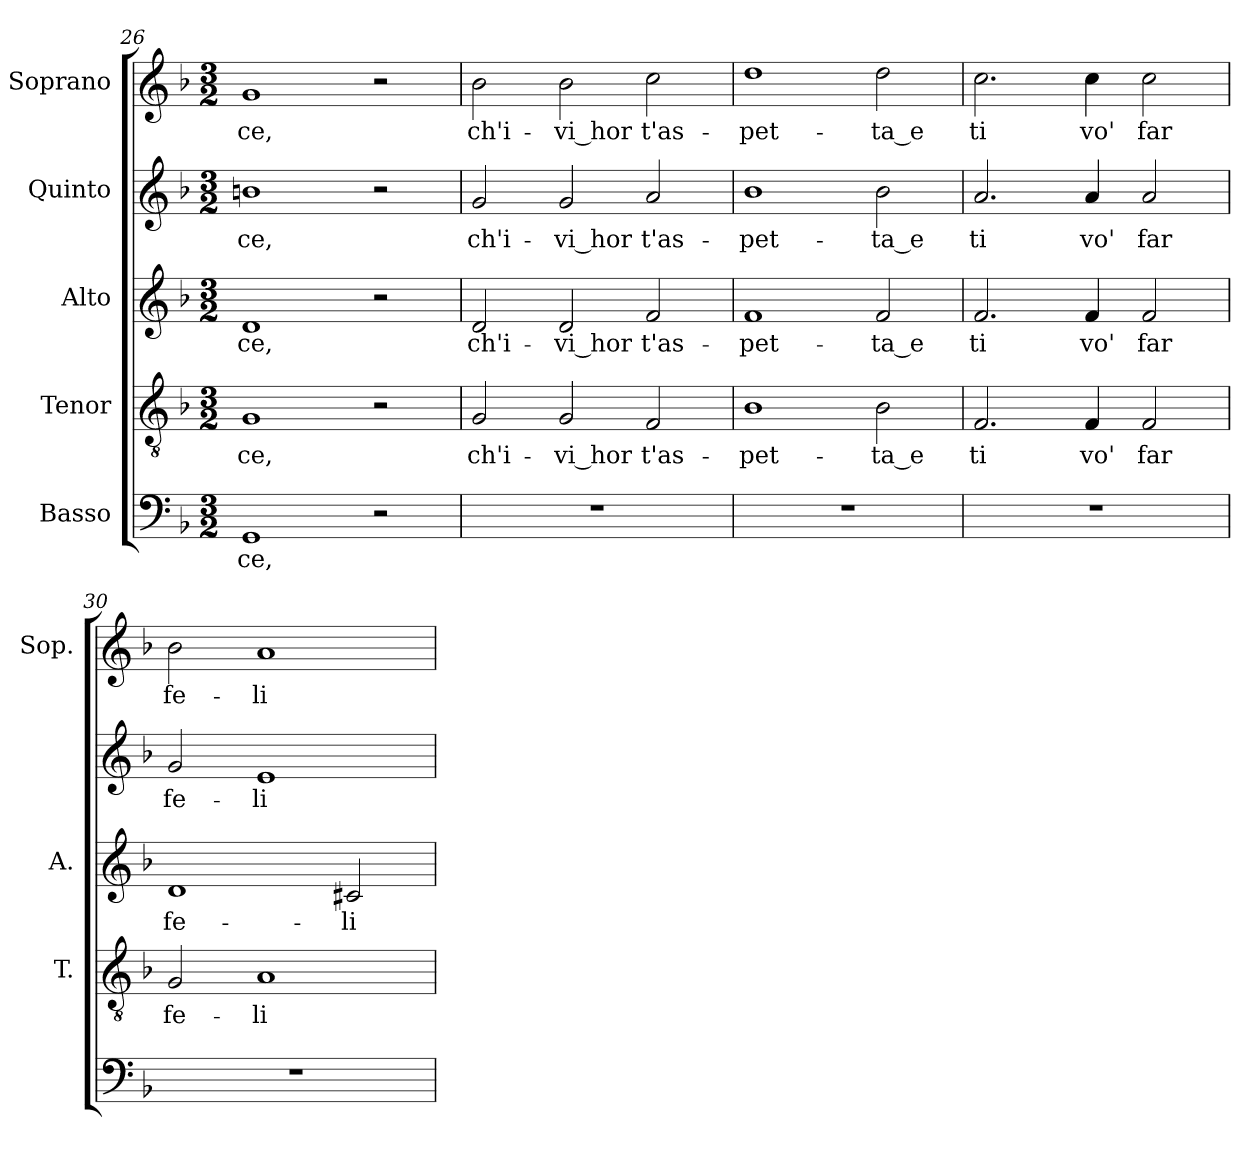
**kern	**text	**kern	**text	**kern	**text	**kern	**text	**kern	**text
*part5	*part5	*part4	*part4	*part3	*part3	*part2	*part2	*part1	*part1
*staff5	*staff5	*staff4	*staff4	*staff3	*staff3	*staff2	*staff2	*staff1	*staff1
*I"Basso	*	*I"Tenor	*	*I"Alto	*	*I"Quinto	*	*I"Soprano	*
*	*	*I'T.	*	*I'A.	*	*	*	*I'Sop.	*
*clefF4	*	*clefGv2	*	*clefG2	*	*clefG2	*	*clefG2	*
*	*	*ITrd7c12	*	*	*	*	*	*	*
*k[b-]	*	*k[b-]	*	*k[b-]	*	*k[b-]	*	*k[b-]	*
*F:	*	*F:	*	*F:	*	*F:	*	*F:	*
*M3/2	*	*M3/2	*	*M3/2	*	*M3/2	*	*M3/2	*
=26	=26	=26	=26	=26	=26	=26	=26	=26	=26
!	!LO:LY:b:color=#000000	!	!	!	!	!	!	!	!
!	!	!	!LO:LY:b:color=#000000	!	!	!	!	!	!
!	!	!	!	!	!LO:LY:b:color=#000000	!	!	!	!
!	!	!	!	!	!	!	!LO:LY:b:color=#000000	!	!
!	!	!	!	!	!	!	!	!	!LO:LY:b:color=#000000
1GGi	-ce,	1GGi	-ce,	1di	-ce,	1bni	-ce,	1gi	-ce,
2r	.	2r	.	2r	.	2r	.	2r	.
=27	=27	=27	=27	=27	=27	=27	=27	=27	=27
!LO:N:vis=1	!	!	!	!	!	!	!	!	!
!	!	!	!LO:LY:b:color=#000000	!	!	!	!	!	!
!	!	!	!	!	!LO:LY:b:color=#000000	!	!	!	!
!	!	!	!	!	!	!	!LO:LY:b:color=#000000	!	!
!	!	!	!	!	!	!	!	!	!LO:LY:b:color=#000000
1.r	.	2GGi/	ch'i-	2di/	ch'i-	2gi/	ch'i-	2b-i\	ch'i-
!	!	!	!LO:LY:b:color=#000000	!	!	!	!	!	!
!	!	!	!	!	!LO:LY:b:color=#000000	!	!	!	!
!	!	!	!	!	!	!	!LO:LY:b:color=#000000	!	!
!	!	!	!	!	!	!	!	!	!LO:LY:b:color=#000000
.	.	2GGi/	-vi_hor	2di/	-vi_hor	2gi/	-vi_hor	2b-i\	-vi_hor
!	!	!	!LO:LY:b:color=#000000	!	!	!	!	!	!
!	!	!	!	!	!LO:LY:b:color=#000000	!	!	!	!
!	!	!	!	!	!	!	!LO:LY:b:color=#000000	!	!
!	!	!	!	!	!	!	!	!	!LO:LY:b:color=#000000
.	.	2FFi/	t'as-	2fi/	t'as-	2ai/	t'as-	2cci\	t'as-
=28	=28	=28	=28	=28	=28	=28	=28	=28	=28
!LO:N:vis=1	!	!	!	!	!	!	!	!	!
!	!	!	!LO:LY:b:color=#000000	!	!	!	!	!	!
!	!	!	!	!	!LO:LY:b:color=#000000	!	!	!	!
!	!	!	!	!	!	!	!LO:LY:b:color=#000000	!	!
!	!	!	!	!	!	!	!	!	!LO:LY:b:color=#000000
1.r	.	1BB-i	-pet-	1fi	-pet-	1b-i	-pet-	1ddi	-pet-
!	!	!	!LO:LY:b:color=#000000	!	!	!	!	!	!
!	!	!	!	!	!LO:LY:b:color=#000000	!	!	!	!
!	!	!	!	!	!	!	!LO:LY:b:color=#000000	!	!
!	!	!	!	!	!	!	!	!	!LO:LY:b:color=#000000
.	.	2BB-i\	-ta_e	2fi/	-ta_e	2b-i\	-ta_e	2ddi\	-ta_e
=29	=29	=29	=29	=29	=29	=29	=29	=29	=29
!LO:N:vis=1	!	!	!	!	!	!	!	!	!
!	!	!	!LO:LY:b:color=#000000	!	!	!	!	!	!
!	!	!	!	!	!LO:LY:b:color=#000000	!	!	!	!
!	!	!	!	!	!	!	!LO:LY:b:color=#000000	!	!
!	!	!	!	!	!	!	!	!	!LO:LY:b:color=#000000
1.r	.	2.FFi/	ti	2.fi/	ti	2.ai/	ti	2.cci\	ti
!	!	!	!LO:LY:b:color=#000000	!	!	!	!	!	!
!	!	!	!	!	!LO:LY:b:color=#000000	!	!	!	!
!	!	!	!	!	!	!	!LO:LY:b:color=#000000	!	!
!	!	!	!	!	!	!	!	!	!LO:LY:b:color=#000000
.	.	4FFi/	vo'	4fi/	vo'	4ai/	vo'	4cci\	vo'
!	!	!	!LO:LY:b:color=#000000	!	!	!	!	!	!
!	!	!	!	!	!LO:LY:b:color=#000000	!	!	!	!
!	!	!	!	!	!	!	!LO:LY:b:color=#000000	!	!
!	!	!	!	!	!	!	!	!	!LO:LY:b:color=#000000
.	.	2FFi/	far	2fi/	far	2ai/	far	2cci\	far
=30	=30	=30	=30	=30	=30	=30	=30	=30	=30
!LO:N:vis=1	!	!	!	!	!	!	!	!	!
!	!	!	!LO:LY:b:color=#000000	!	!	!	!	!	!
!	!	!	!	!	!LO:LY:b:color=#000000	!	!	!	!
!	!	!	!	!	!	!	!LO:LY:b:color=#000000	!	!
!	!	!	!	!	!	!	!	!	!LO:LY:b:color=#000000
1.r	.	2GGi/	fe-	1di	fe-	2gi/	fe-	2b-i\	fe-
!	!	!	!LO:LY:b:color=#000000	!	!	!	!	!	!
!	!	!	!	!	!	!	!LO:LY:b:color=#000000	!	!
!	!	!	!	!	!	!	!	!	!LO:LY:b:color=#000000
.	.	1AAi	-li-	.	.	1ei	-li-	1ai	-li-
!	!	!	!	!	!LO:LY:b:color=#000000	!	!	!	!
.	.	.	.	2c#Xi/	-li-	.	.	.	.
=	=	=	=	=	=	=	=	=	=
*-	*-	*-	*-	*-	*-	*-	*-	*-	*-
